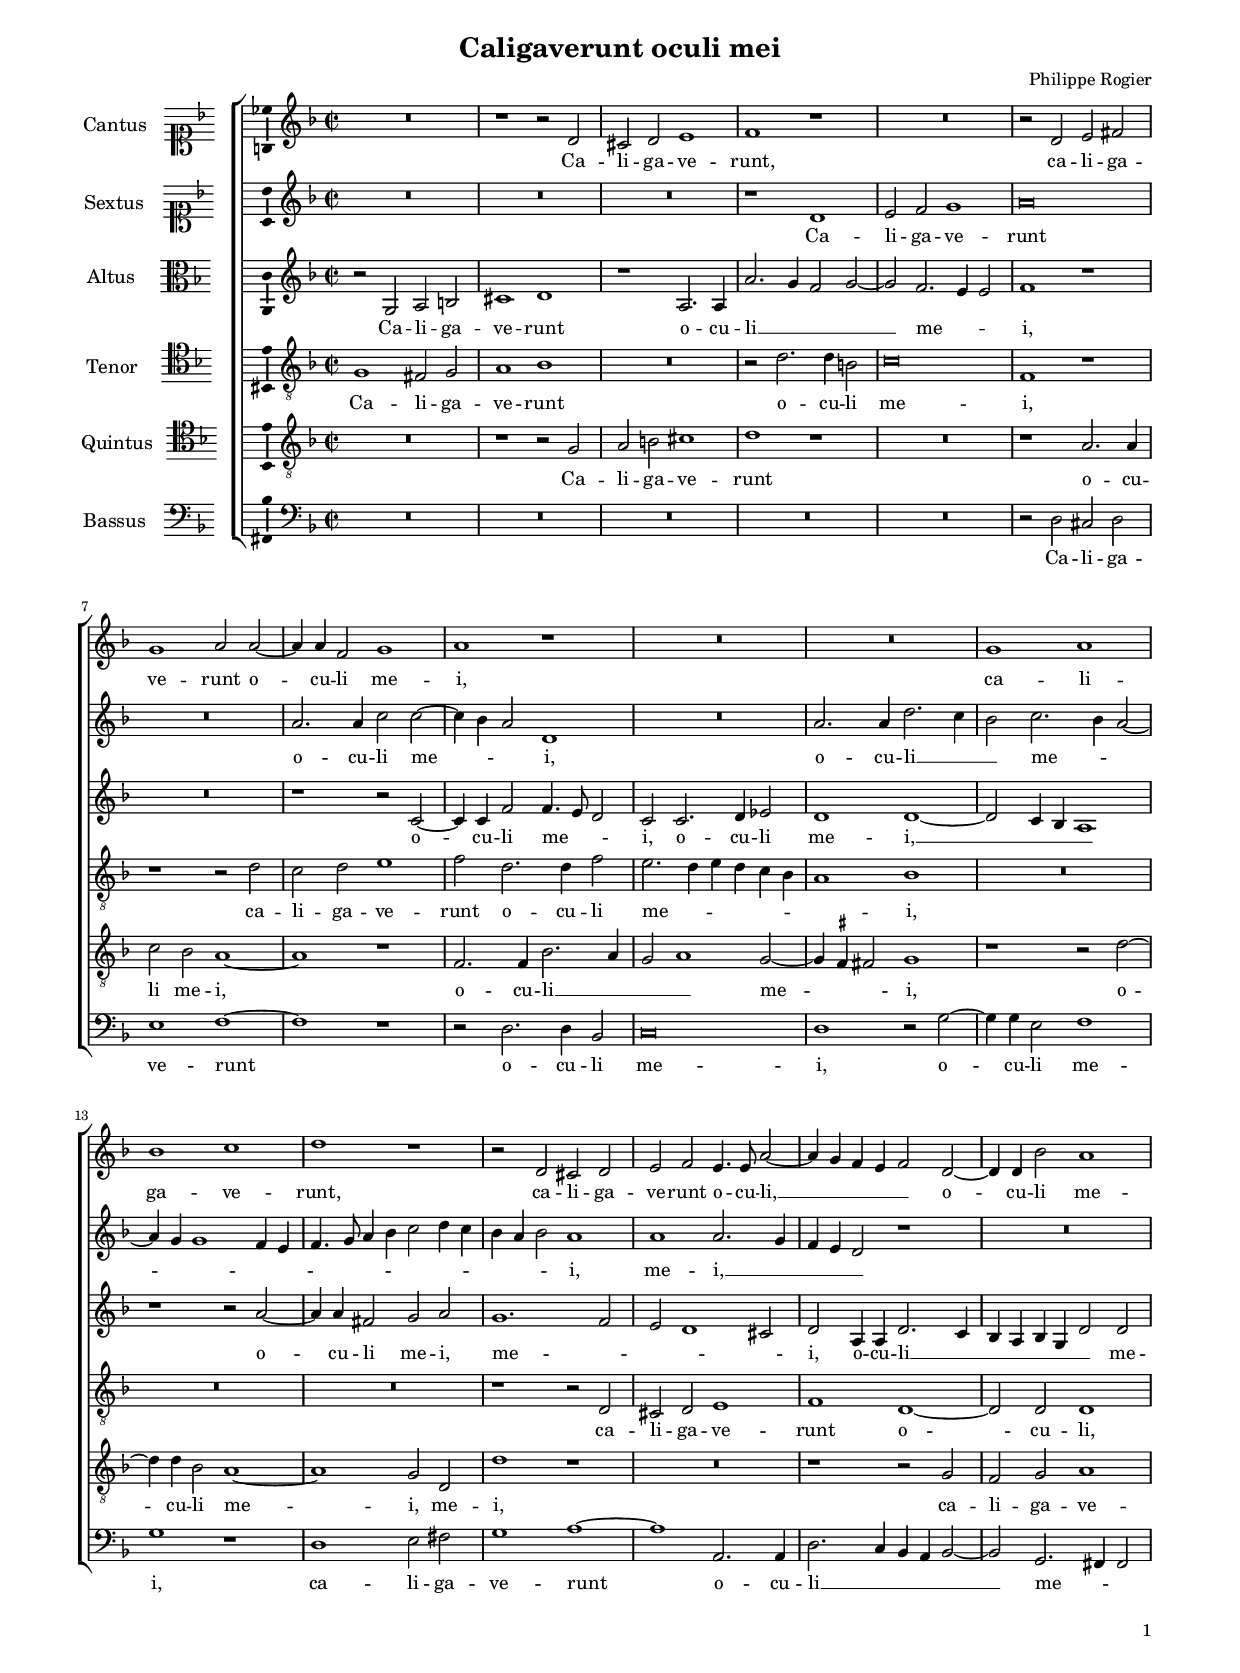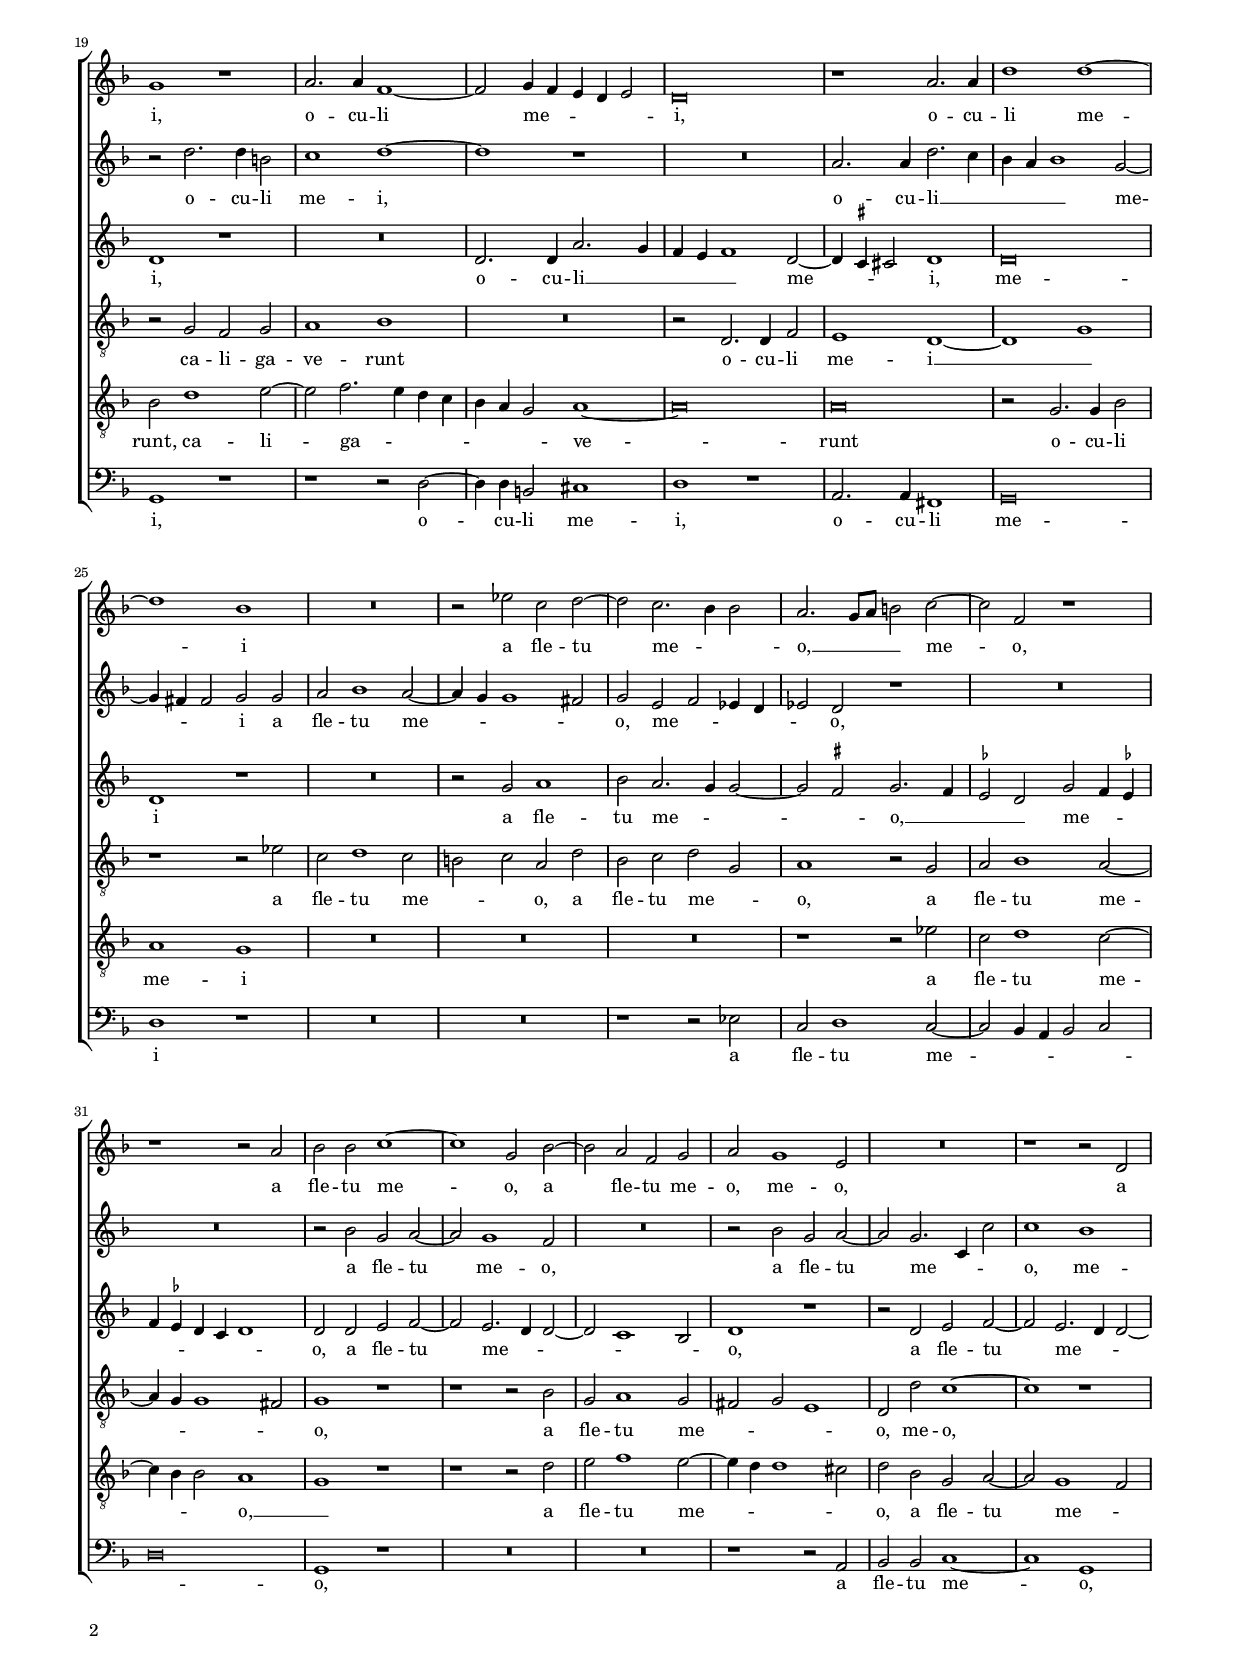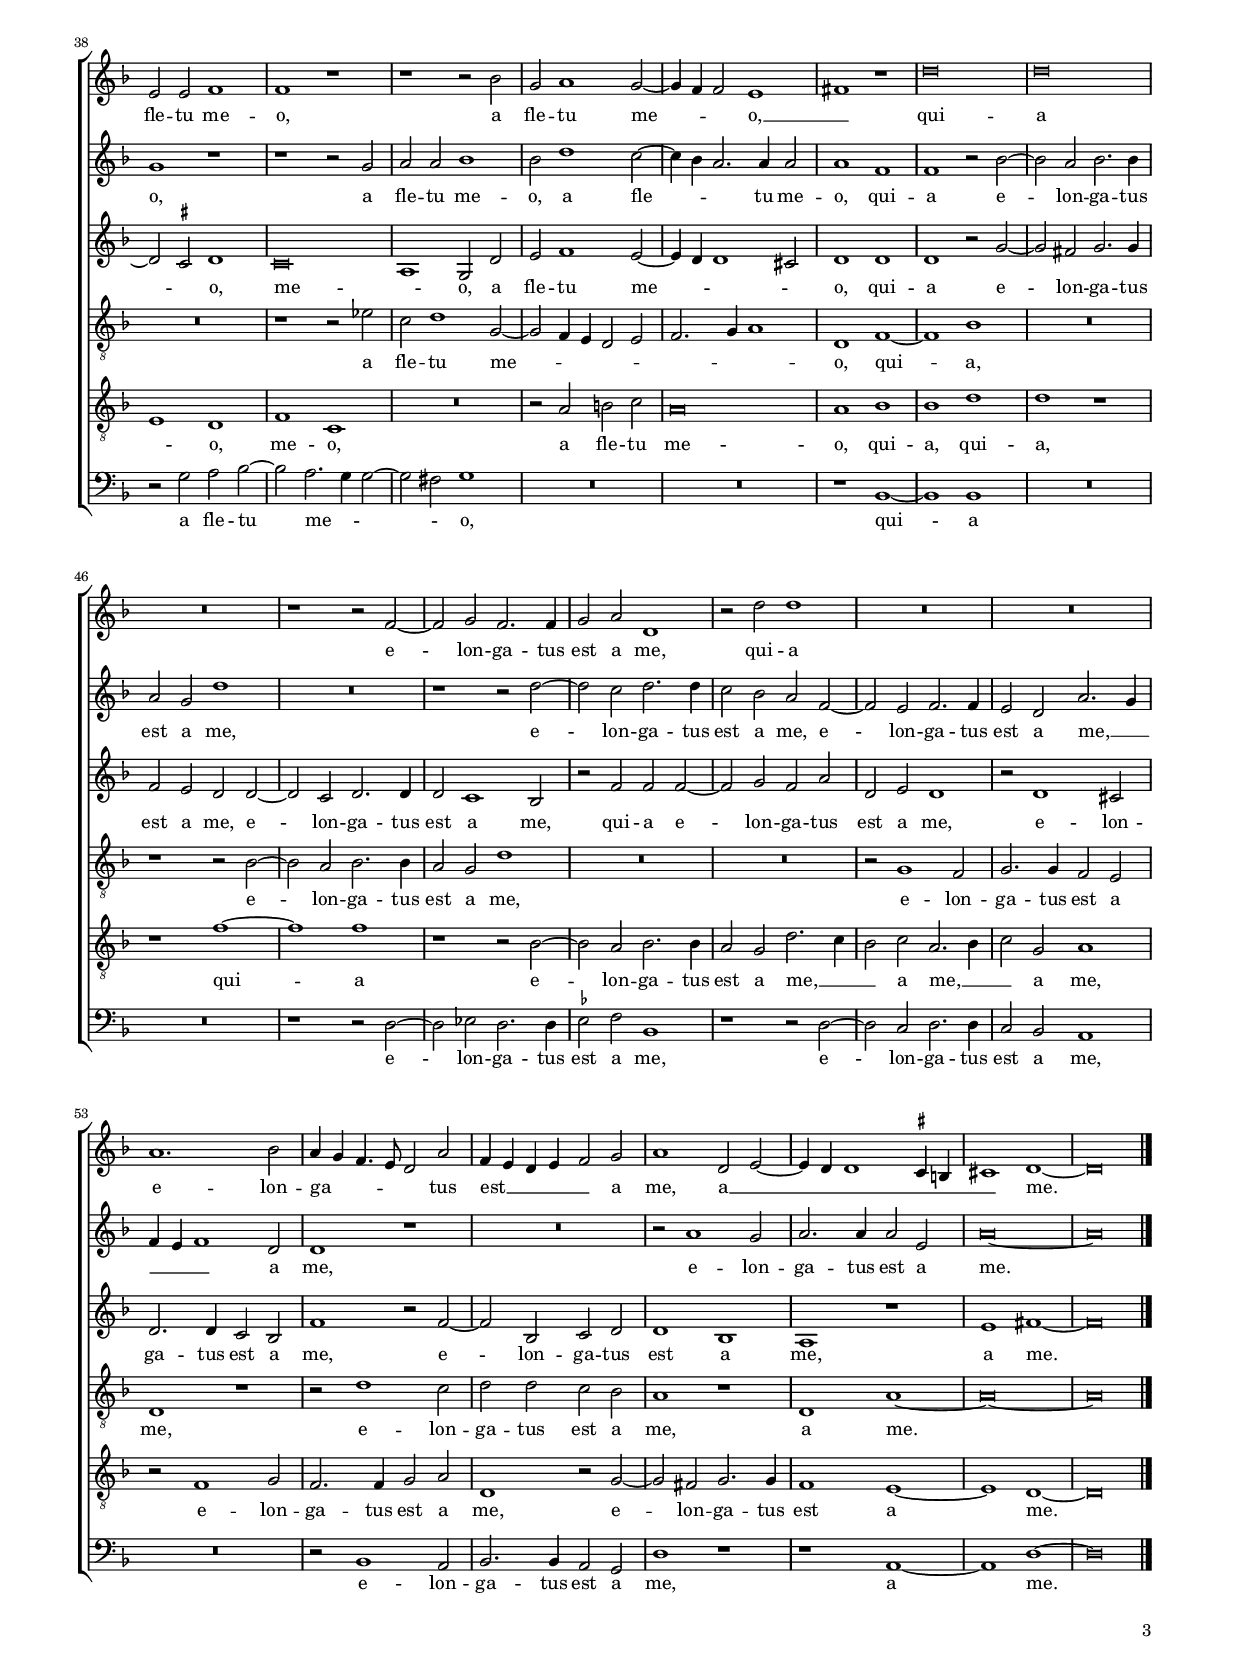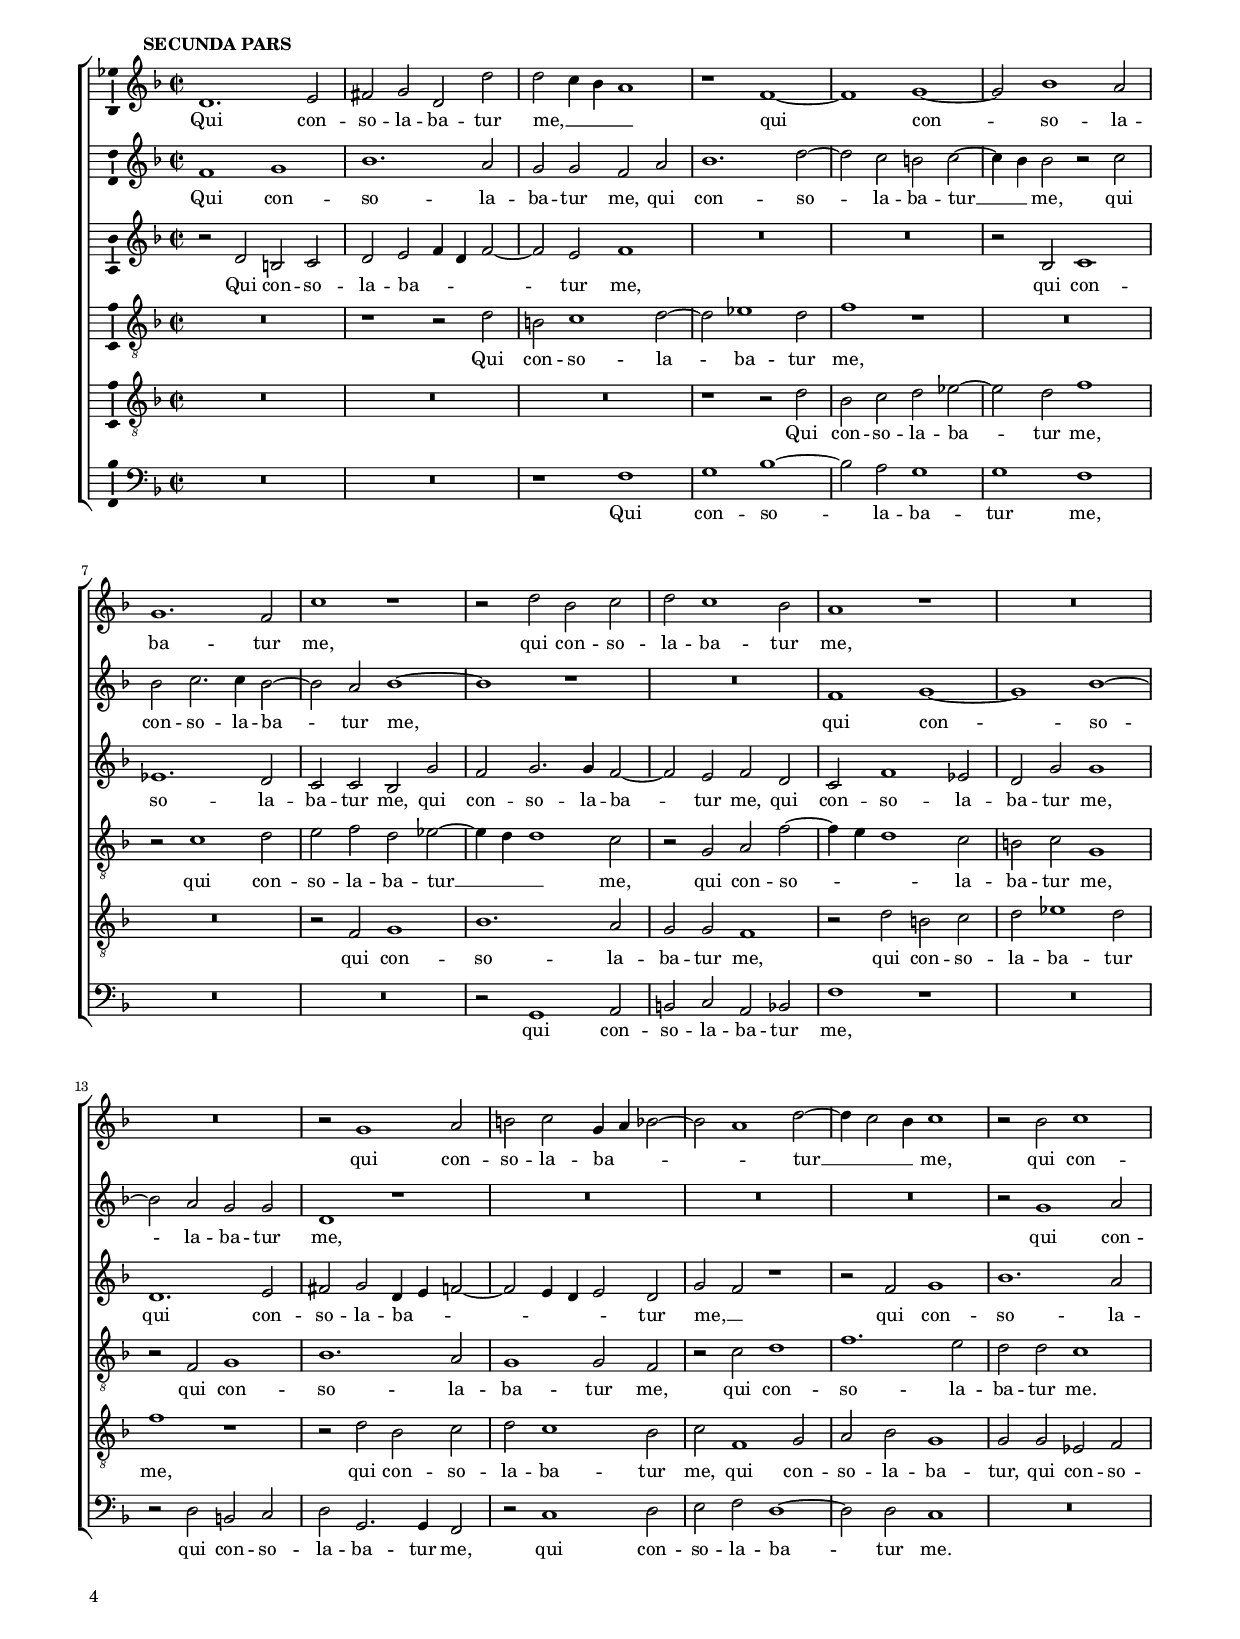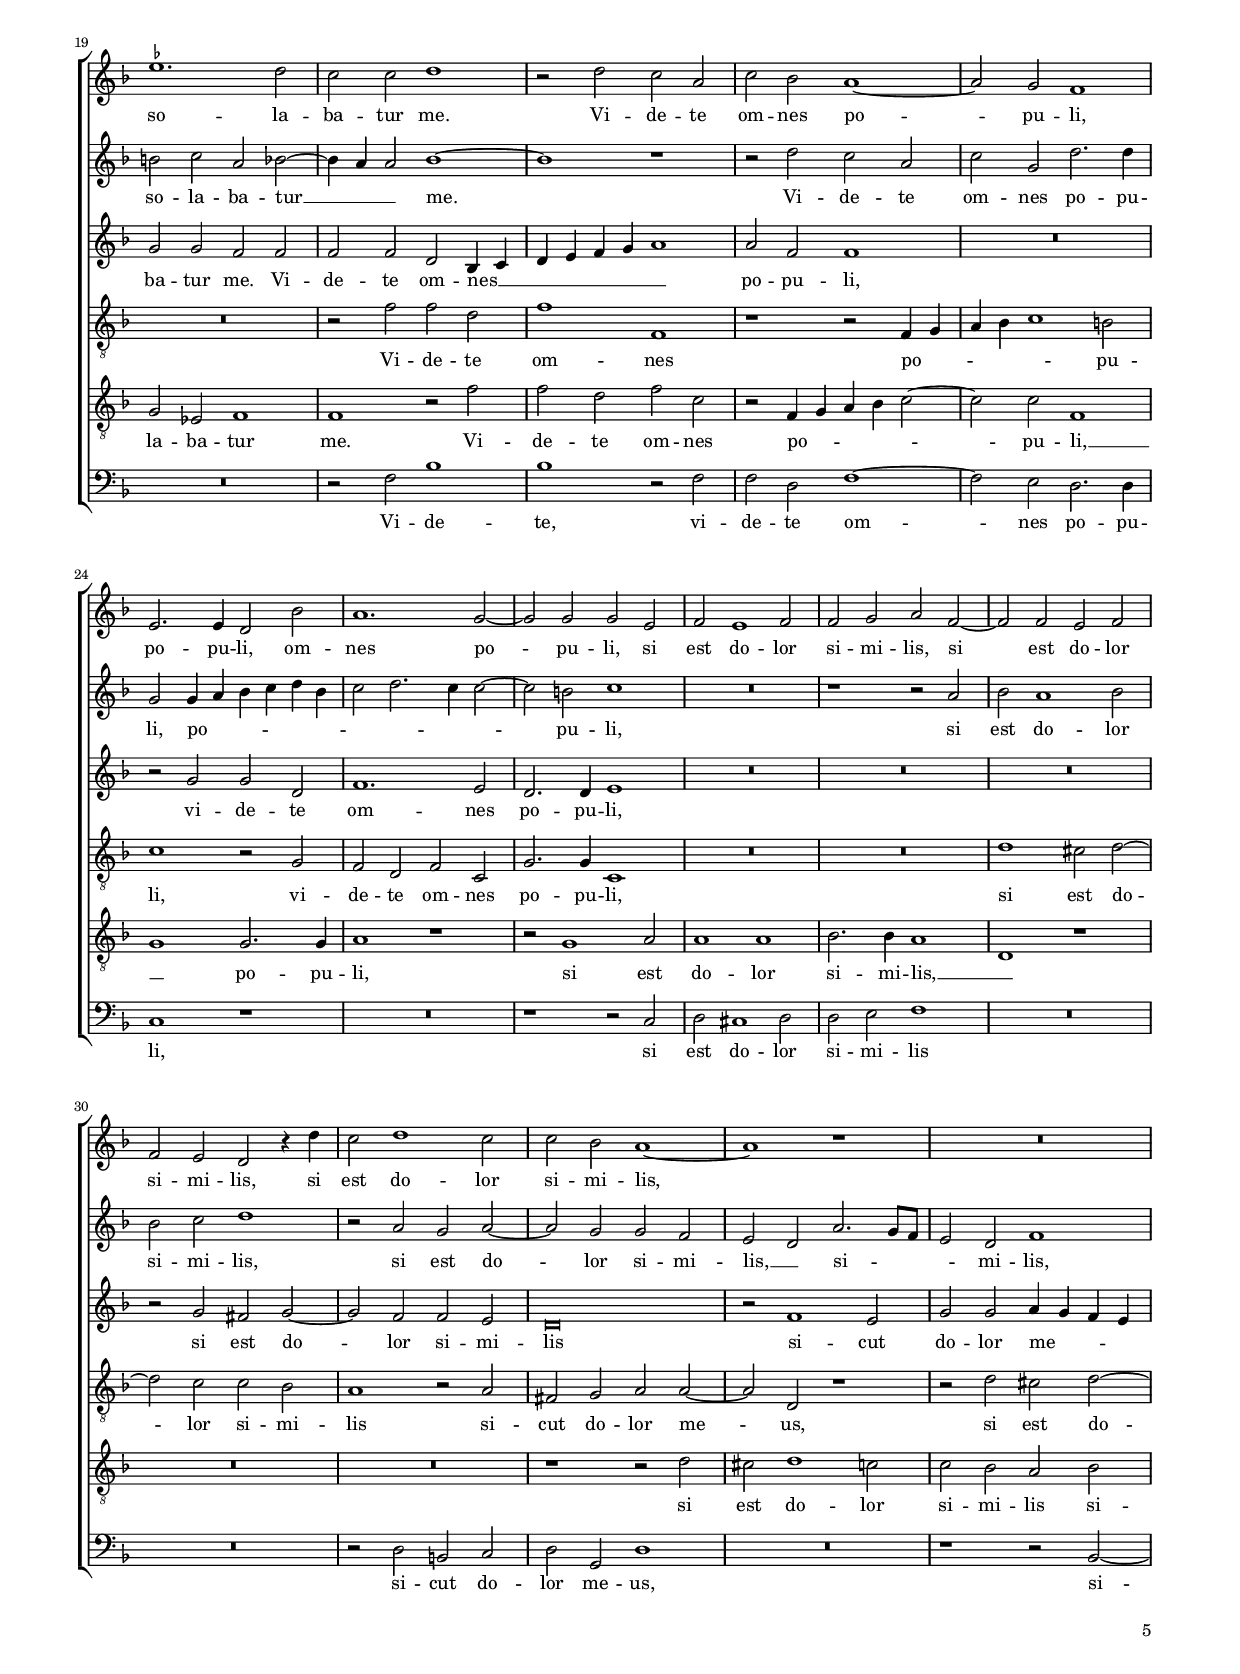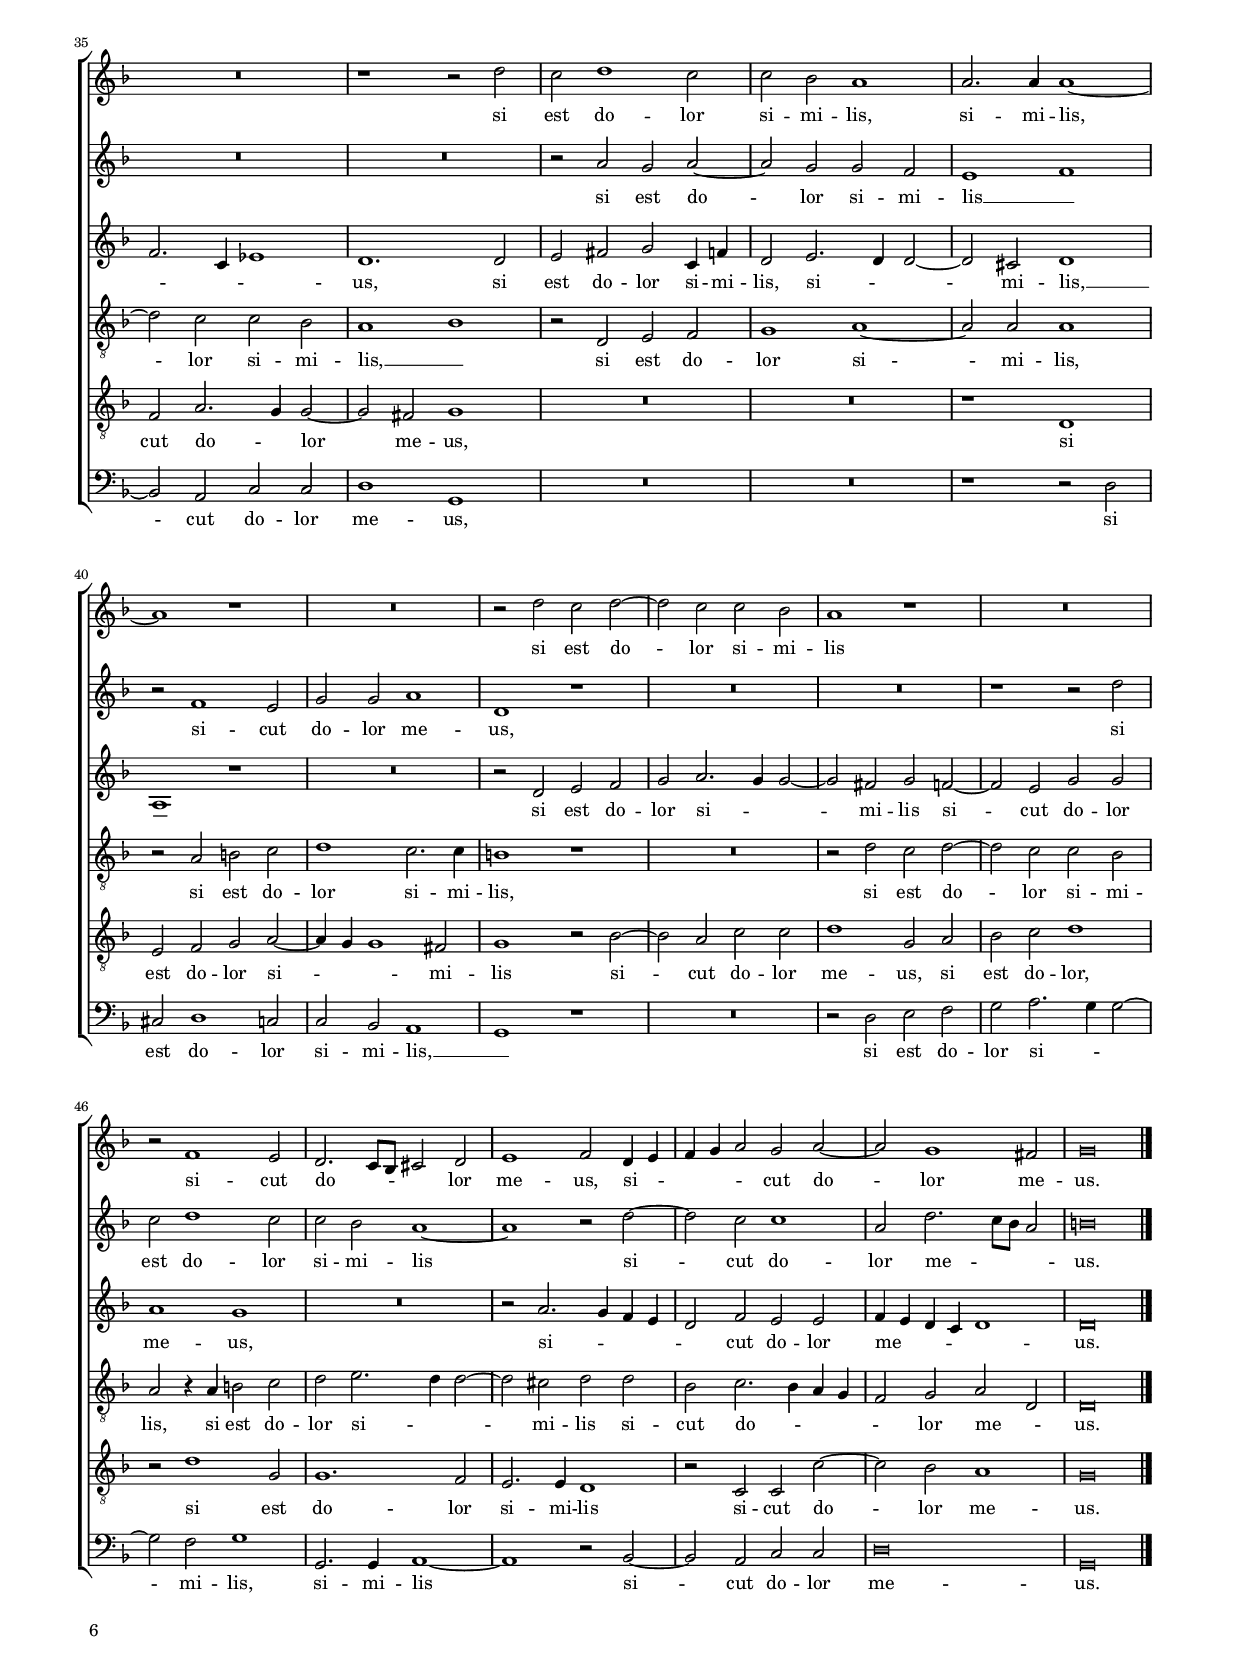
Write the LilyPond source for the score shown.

\header
{
  title="Caligaverunt oculi mei"
  composer="Philippe Rogier"
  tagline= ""
}

\version "2.24.2"
\language deutsch
#(set-global-staff-size 15)
% #(set-default-paper-size "letter")
#(ly:set-option 'point-and-click #f)


	ficta = { \once \set suggestAccidentals = ##t }
	
	forget = #(define-music-function (music) (ly:music?) #{
		\accidentalStyle forget
		$music
		\accidentalStyle default
		#})



\paper
	{
	top-margin = 1.5 \cm
	bottom-margin = 1 \cm
	left-margin = 1.5 \cm
	right-margin = 1.5 \cm
	ragged-bottom = ##f
	ragged-last-bottom = ##t
	print-page-number = ##f
	score-system-spacing = #'((basic-distance . 17) (minimum-distance . 14) (padding . 5) (strechability . 250))
	system-system-spacing = #'((basic-distance . 17) (minimum-distance . 14) (padding . 5) (strechability . 250))
	oddFooterMarkup=\markup   \fill-line { "" \fromproperty #'page:page-number-string }
	evenFooterMarkup=\markup  \fill-line { \fromproperty #'page:page-number-string "" }
	last-bottom-spacing = #'((basic-distance . 12) (minimum-distance . 7) (padding . 4))
	systems-per-page = 3
%   page-count = 6
%	min-systems-per-page = 3
	}

global = {
	% \set Staff.autoBeaming = ##f
	\key f \major
	\time 2/2 \set Score.measureLength = #(ly:make-moment 2/1)
	\set Score.tempoHideNote = ##t
	\tempo 2 = 90
	\skip 1*2*59 \bar "|."
	}


incipitcantus = \markup { \score {
	{
	\set Staff.instrumentName = \markup { \fontsize #1 "Cantus" }
	\key f \major
	\clef soprano
	s4 \bar ""
	}
	\layout  {
	raggedright = ##t
	indent = 1.6 \cm
	line-width = 2.4 \cm
	\context { \Staff \remove Time_signature_engraver }
	\override Staff.Clef.Y-extent = #'(0 . 0)
	}} \hspace #1 }


incipitsextus = \markup { \score {
	{
	\set Staff.instrumentName = \markup { \fontsize #1 "Sextus" }
	\key f \major
	\clef soprano
	s4 \bar ""
	}
	\layout  {
	raggedright = ##t
	indent = 1.6 \cm
	line-width = 2.4 \cm
	\context { \Staff \remove Time_signature_engraver }
	\override Staff.Clef.Y-extent = #'(0 . 0)
	}} \hspace #1 }
	  
	  
incipitaltus = \markup { \score {
	{
	\set Staff.instrumentName = \markup { \fontsize #1 "Altus" }
	\key f \major
	\clef alto
	s4 \bar ""
	}
	\layout  {
	raggedright = ##t
	indent = 1.6 \cm
	line-width = 2.4 \cm
	\context { \Staff \remove Time_signature_engraver }
	\override Staff.Clef.Y-extent = #'(0 . 0)
	}} \hspace #1 }


incipittenor = \markup { \score {
	{
	\set Staff.instrumentName = \markup { \fontsize #1 "Tenor" }
	\key f \major
	\clef tenor
	s4 \bar ""
	}
	\layout  {
	raggedright = ##t
	indent = 1.6 \cm
	line-width = 2.4 \cm
	\context { \Staff \remove Time_signature_engraver }
	\override Staff.Clef.Y-extent = #'(0 . 0)
	}} \hspace #1 }
	  
	  
incipitquintus = \markup { \score {
	{
	\set Staff.instrumentName = \markup { \fontsize #1 "Quintus" }
	\key f \major
	\clef tenor
	s4 \bar ""
	}
	\layout  {
	raggedright = ##t
	indent = 1.6 \cm
	line-width = 2.4 \cm
	\context { \Staff \remove Time_signature_engraver }
	\override Staff.Clef.Y-extent = #'(0 . 0)
	}} \hspace #1 }
	  
	  
incipitbassus = \markup { \score {
	{
	\set Staff.instrumentName = \markup { \fontsize #1 "Bassus" }
	\key f \major
	\clef bass
	s4 \bar ""
	}
	\layout  {
	raggedright = ##t
	indent = 1.6 \cm
	line-width = 2.4 \cm
	\context { \Staff \remove Time_signature_engraver }
	\override Staff.Clef.Y-extent = #'(0 . 0)
	}} \hspace #1 }


cantus =  \relative c''
	{
	R\breve
	r1 r2 d,
	cis2 d e1
	f1 r
%5
	R\breve |
	r2 d e fis
	g1 a2 a~
	a4 a f2 g1
	a1 r
%10
	R\breve |
	R\breve
	g1 a
	b1 c
	d1 r
%15
	r2 d, cis d |
	e2 f e4. e8 a2~
	a4 g f e f2 d~
	d4 d b'2 a1
	g1 r
%20
	a2. a4 f1~ |
	f2 g4 f e d e2
	d\breve
	r1 a'2. a4
	d1 d~
%25
	d1 b |
	R\breve
	r2 es c d~
	d2 c2. b4 b2
	a2. g8 a h2 c~
%30
	c2 f, r1 |
	r1 r2 a
	b2 b c1~
	c1 g2 b~
	b2 a f g
%35
	a2 g1 e2 |
	R\breve
	r1 r2 d
	e2 e f1
	f1 r
%40
	r1 r2 b |
	g2 a1 g2~
	g4 f f2 e1
	fis1 r
	d'\breve
%45
	d\breve |
	R\breve
	r1 r2 f,~
	f2 g f2. f4
	g2 a d,1
%50
	r2 d' d1
	R\breve |
	R\breve
	a1. b2
	a4 g f4. e8 d2 a'
%55
	f4 e d e f2 g
	a1 d,2 e~ |
	e4 d4 d1 \ficta cis4 h
	cis1 d~
	d\breve |
	}


sextus = \relative c''
	{
	R\breve
	R\breve
	R\breve
	r1 d,
%5
	e2 f g1 |
	a\breve
	R\breve
	a2. a4 c2 c~
	c4 b a2 d,1
%10
	R\breve |
	a'2. a4 d2. c4
	b2 c2. b4 a2~
	a4 g g1 f4 e
	f4. g8 a4 b c2 d4 c
%15
	b4 a b2 a1 |
	a1 a2. g4
	f4 e d2 r1
	R\breve
	r2 d'2. d4 h2
%20
	c1 d~ |
	d1 r
	R\breve
	a2. a4 d2. c4
	b4 a b1 g2~
%25
	g4 fis fis2 g g |
	a2 b1 a2~
	a4 g g1 fis2
	g2 e f es4 d
	es2 d r1
%30
	R\breve |
	R\breve
	r2 b' g a~
	a2 g1 f2
	R\breve
%35
	r2 b g a~ |
	a2 g2. c,4 c'2
	c1 b
	g1 r
	r1 r2 g
%40
	a2 a b1 |
	b2 d1 c2~
	c4 b a2. a4 a2
	a1 f
	f1 r2 b~
%45
	b2 a b2. b4 |
	a2 g d'1
	R\breve
	r1 r2 d~
	d2 c d2. d4
%50
	c2 b a f~ |
	f2 e f2. f4
	e2 d a'2. g4
	f4 e f1 d2
	d1 r
%55
	R\breve |
	r2 a'1 g2
	a2. a4 a2 e
	a\breve~
	a\breve |
	}


altus =  \relative c'
	{
	r2 g a h
	cis1 d
	r1 a2. a4
	a'2. g4 f2 g~
%5
	g2 f2. e4 e2 |
	f1 r
	R\breve
	r1 r2 c~
	c4 c f2 f4. e8 d2
%10
	c2 c2. d4 es2 |
	d1 d~
	d2 c4 b a1
	r1 r2 a'~
	a4 a fis2 g2 a
%15
	g1. f2 |
	e2 d1 cis2
	d2 a4 a d2. c4
	b4 a b g d'2 d
	d1 r
%20
	R\breve |
	d2. d4 a'2. g4
	f4 e f1 d2~
	d4 \ficta cis cis!2 d1
	d\breve
%25
	d1 r |
	R\breve
	r2 g a1
	b2 a2. g4 g2~
	g2 \ficta fis g2. \forget f4
%30
	\ficta es2 d g f4 \ficta es! |
	f4 \ficta es d c d1
	d2 d e f~
	f2 e2. d4 d2~
	d2 c1 b2
%35
	d1 r |
	r2 d2 e f~
	f2 e2. d4 d2~
	d2 \ficta cis d1
	c\breve
%40
	a1 g2 d' |
	e2 f1 e2~
	e4 d d1 cis2
	d1 d
	d1 r2 g~
%45
	g2 fis g2. g4 |
	f2 e d d~
	d2 c d2. d4
	d2 c1 b2
	r2 f' f f~
%50
	f2 g f a |
	d,2 e d1
	r2 d1 cis2
	d2. d4 c2 b
	f'1 r2 f~
%55
	f2 b, c d |
	d1 b
	a1 r
	e'1 fis~
	fis\breve |
	}


tenor =  \relative c'
	{
	g1 fis2 g
	a1 b
	R\breve
	r2 d2. d4 h2
%5
	c\breve |
	f,1 r
	r1 r2 d'
	c2 d e1
	f2 d2. d4 f2
%10
	e2. d4 e d c b |
	a1 b
	R\breve
	R\breve
	R\breve
%15
	r1 r2 d, |
	cis2 d e1
	f1 d~
	d2 d d1
	r2 g f g
%20
	a1 b |
	R\breve
	r2 d,2. d4 f2
	e1 d~
	d1 g
%25
	r1 r2 es' |
	c2 d1 c2
	h2 c a d
	b2 c d g,
	a1 r2 g
%30
	a2 b1 a2~ |
	a4 g g1 fis2
	g1 r
	r1 r2 b
	g2 a1 g2
%35
	fis2 g e1 |
	d2 d' c1~
	c1 r
	R\breve
	r1 r2 es
%40
	c2 d1 g,2~ |
	g2 f4 e d2 e
	f2. g4 a1
	d,1 f~
	f1 b
%45
	R\breve |
	r1 r2 b~
	b2 a b2. b4
	a2 g d'1
	R\breve
%50
	R\breve |
	r2 g,1 f2
	g2. g4 f2 e
	d1 r
	r2 d'1 c2
%55
	d2 d c b |
	a1 r
	d,1 a'~
	a\breve~
	a\breve |
	}


quintus  =  \relative c'
	{
	R\breve
	r1 r2 g
	a2 h cis1
	d1 r
%5
	R\breve |
	r1 a2. a4
	c2 b a1~
	a1 r
	f2. f4 b2. a4
%10
	g2 a1 g2~ |
	g4 \ficta fis fis!2 g1
	r1 r2 d'~
	d4 d b2 a1~
	a1 g2 d
%15
	d'1 r |
	R\breve
	r1 r2 g,
	f2 g a1
	b2 d1 e2~
%20
	e2 f2. e4 d c |
	b4 a g2 a1~
	a\breve
	a\breve
	r2 g2. g4 b2
%25
	a1 g |
	R\breve
	R\breve
	R\breve
	r1 r2 es'
%30
	c2 d1 c2~ |
	c4 b b2 a1
	g1 r
	r1 r2 d'
	e2 f1 e2~
%35
	e4 d d1 cis2 |
	d2 b g a~
	a2 g1 f2
	e1 d
	f1 c
%40
	R\breve |
	r2 a' h c
	a\breve
	a1 b
	b1 d
%45
	d1 r |
	r1 f~
	f1 f
	r1 r2 b,~
	b2 a b2. b4
%50
	a2 g d'2. c4 |
	b2 c a2. b4
	c2 g a1
	r2 f1 g2
	f2. f4 g2 a
%55
	d,1 r2 g~ |
	g2 fis g2. g4
	f1 e~
	e1 d~
	d\breve |
	}


bassus  =  \relative c
	{
	R\breve
	R\breve
	R\breve
	R\breve
%5
	R\breve|
	r2 d cis d
	e1 f~
	f1 r
	r2 d2. d4 b2
%10
	c\breve |
	d1 r2 g~
	g4 g e2 f1
	g1 r
	d1 e2 fis
%15
	g1 a~ |
	a1 a,2. a4
	d2. c4 b4 a b2~
	b2 g2. fis4 fis2
	g1 r
%20
	r1 r2 d'~ |
	d4 d h2 cis1
	d1 r
	a2. a4 fis1
	g\breve
%25
	d'1 r |
	R\breve
	R\breve
	r1 r2 es
	c2 d1 c2~
%30
	c2 b4 a b2 c |
	d\breve
	g,1 r
	R\breve
	R\breve
%35
	r1 r2 a |
	b2 b c1~
	c1 g
	r2 g' a b~
	b2 a2. g4 g2~
%40
	g2 fis g1 |
	R\breve
	R\breve
	r1 b,~
	b1 b
%45
	R\breve |
	R\breve
	r1 r2 d~
	d2 es d2. d4
	\ficta es2 f b,1
%50
	r1 r2 d~ |
	d2 c d2. d4
	c2 b a1
	R\breve
	r2 b1 a2
%55
	b2. b4 a2 g |
	d'1 r
	r1 a~
	a1 d~
	d\breve |
	}


lyricscantus = \lyricmode {
	Ca -- li -- ga -- ve -- runt,
	ca -- li -- ga -- ve -- runt o -- cu -- li me -- i,
	ca -- li -- ga -- ve -- runt,
	ca -- li -- ga -- ve -- runt o -- cu -- li, __ _ _ _ _
	o -- cu -- li me -- i,
	o -- cu -- li me -- _ _ _ _ i,
	o -- cu -- li me -- i
	a fle -- tu me -- _ _ o, __ _ _ _
	me -- o,
	a fle -- tu me -- o,
	a fle -- tu me -- o,
	me -- o,
	a fle -- tu me -- o,
	a fle -- tu me -- _ _ o, __ _
	qui -- a e -- lon -- ga -- tus est a me,
	qui -- a e -- lon -- ga -- _ _ _ _ tus est __ _ _ _ _ a me,
	a __ _ _ _ _ _ _ me.
	}


lyricssextus = \lyricmode {
	Ca -- li -- ga -- ve -- runt o -- cu -- li me -- _ _ i,
	o -- cu -- li __ _ _ me -- _ _ _ _ _ _ _ _ _ _ _ _ _ _ _ _ i,
	me -- i, __ _ _ _ _
	o -- cu -- li me -- i,
	o -- cu -- li __ _ _ _ _ me -- _ _ i
	a fle -- tu me -- _ _ _ o,
	me -- _ _ _ _ o,
	a fle -- tu me -- o,
	a fle -- tu me -- _ _ o,
	me -- o,
	a fle -- tu me -- o,
	a fle -- _ _ tu me -- o,
	qui -- a e -- lon -- ga -- tus est a me,
	e -- lon -- ga -- tus est a me,
	e -- lon -- ga -- tus est a me, __ _ _ _ _ 
	a me,
	e -- lon -- ga -- tus est a me.
	}
	
	
lyricsaltus = \lyricmode {
	Ca -- li -- ga -- ve -- runt o -- cu -- li __ _ _ _ me -- _ _ i,
	o -- cu -- li me -- _ _ i,
	o -- cu -- li me -- i, __ _ _ _
	o -- cu -- li me -- i,
	me -- _ _ _ _ i,
	o -- cu -- li __ _ _ _ _ _ _ me -- i,
	o -- cu -- li __ _ _ _ _ me -- _ _ i,
	me -- i
	a fle -- tu me -- _ _ _ o, __ _ _ _
	me -- _ _ _ _ _ _ _ o,
	a fle -- tu me -- _ _ _ _ o,
	a fle -- tu me -- _ _ _ o,
	me -- _ o,
	a fle -- tu me -- _ _ _ o,
	qui -- a e -- lon -- ga -- tus est a me,
	e -- lon -- ga -- tus est a me,
	qui -- a e -- lon -- ga -- tus est a me,
	e -- lon -- ga -- tus est a me,
	e -- lon -- ga -- tus est a me,
	a me.
	}


lyricstenor = \lyricmode {
	Ca -- li -- ga -- ve -- runt o -- cu -- li me -- i,
	ca -- li -- ga -- ve -- runt o -- cu -- li me -- _ _ _ _ _ _ i,
	ca -- li -- ga -- ve -- runt o -- cu -- li,
	ca -- li -- ga -- ve -- runt o -- cu -- li me -- i __ _
	a fle -- tu me -- _ _ o,
	a fle -- tu me -- _ o,
	a fle -- tu me -- _ _ _ o,
	a fle -- tu me -- _ _ _ o,
	me -- o,
	a fle -- tu me -- _ _ _ _ _ _ _ o,
	qui -- a,
	e -- lon -- ga -- tus est a me,
	e -- lon -- ga -- tus est a me,
	e -- lon -- ga -- tus est a me,
	a me.
	}


lyricsquintus = \lyricmode {
	Ca -- li -- ga -- ve -- runt o -- cu -- li me -- i,
	o -- cu -- li __ _ _ _ me -- _ _ i,
	o -- cu -- li me -- i,
	me -- i,
	ca -- li -- ga -- ve -- runt,
	ca -- li -- ga -- _ _ _ _ _ _ ve -- runt o -- cu -- li me -- i
	a fle -- tu me -- _ _ o, __ _
	a fle -- tu me -- _ _ _ o,
	a fle -- tu me -- _ _ o,
	me -- o,
	a fle -- tu me -- o,
	qui -- a,
	qui -- a,
	qui -- a e -- lon -- ga -- tus est a me, __ _ _
	a me, __ _ _ 
	a me,
	e -- lon -- ga -- tus est a me,
	e -- lon -- ga -- tus est a me.
	}


lyricsbassus = \lyricmode {
	Ca -- li -- ga -- ve -- runt o -- cu -- li me -- i,
	o -- cu -- li me -- i,
	ca -- li -- ga -- ve -- runt o -- cu -- li __ _ _ _ _ me -- _ _ i,
	o -- cu -- li me -- i,
	o -- cu -- li me -- i
	a fle -- tu me -- _ _ _ _ _ o,
	a fle -- tu me -- o,
	a fle -- tu me -- _ _ _ o,
	qui -- a e -- lon -- ga -- tus est a me,
	e -- lon -- ga -- tus est a me,
	e -- lon -- ga -- tus est a me,
	a me.
	}


\score
{  
	\transpose c c {
	\new ChoirStaff \with { \override StaffGrouper.staff-staff-spacing.basic-distance = #12 }
	<<

	\new Staff << \global
	\new Voice="v1" {
		\set Staff.instrumentName=\incipitcantus
		\set Staff.midiInstrument = "reed organ"
		\clef violin
		\cantus }
	\new Lyrics \lyricsto "v1" {\lyricscantus }
	>>


	\new Staff << \global
	\new Voice="v6" {
		\set Staff.instrumentName=\incipitsextus
		\set Staff.midiInstrument = "reed organ"
		\clef violin 
		\sextus}
	\new Lyrics \lyricsto "v6" {\lyricssextus }
	>>


	\new Staff << \global
	\new Voice="v2" {
		\set Staff.instrumentName=\incipitaltus
		\set Staff.midiInstrument = "reed organ"
		\clef violin % "G_8"
		\altus}
	\new Lyrics \lyricsto "v2" {\lyricsaltus }
	>>


	\new Staff << \global
	\new Voice="v3" {
		\set Staff.instrumentName=\incipittenor
		\set Staff.midiInstrument = "reed organ"
		\clef "G_8"
		\tenor }
	\new Lyrics \lyricsto "v3" {\lyricstenor }
	>>


	\new Staff << \global
	\new Voice="v5" {
		\set Staff.instrumentName=\incipitquintus
		\set Staff.midiInstrument = "reed organ"
		\clef "G_8"
		\quintus}
	\new Lyrics \lyricsto "v5" {\lyricsquintus }
	>>


	\new Staff << \global
	\new Voice="v4" {
		\set Staff.instrumentName=\incipitbassus
		\set Staff.midiInstrument = "reed organ"
		\clef bass
		\bassus }
	\new Lyrics \lyricsto "v4" {\lyricsbassus}
	>>

	>>
	} % transpose

	\layout
	{
	indent = 2.6 \cm
%	\context { \Lyrics \override VerticalAxisGroup.nonstaff-relatedstaff-spacing.padding = #2 }
%	\context { \Lyrics \override LyricText.font-size = #1 }
  	\context { \Staff \consists Ambitus_engraver }
	\context { \Staff \override TimeSignature.break-visibility = #end-of-line-invisible }
	\context { \Score \override BarNumber.padding = #2 }
	\context { \Voice \override NoteHead.style = #'baroque }
	}

\midi
	{
	}

}

%%%%%%%%%%%%%%%%%%%%  SECUNDA PARS   %%%%%%%%%%%%%%%%%%%%


global = {
	\key f \major
	\time 2/2 \set Score.measureLength = #(ly:make-moment 2/1)
	\set Score.tempoHideNote = ##t
	\tempo 2 = 90
	\skip 1*2*51 \bar "|."
	}


cantus =  \relative c''
	{
	d,1. e2
	fis2 g d d'
	d2 c4 b a1
	r1 f~
%5
	f1 g~ |
	g2 b1 a2
	g1. f2
	c'1 r
	r2 d b c
%10
	d2 c1 b2 |
	a1 r
	R\breve
	R\breve
	r2 g1 a2
%15
	h2 c g4 a b2~ |
	b2 a1 d2~
	d4 c2 b4 c1
	r2 b c1
	\ficta es1. d2
%20
	c2 c d1 |
	r2 d c a
	c2 b a1~
	a2 g f1
	e2. e4 d2 b'
%25
	a1. g2~ |
	g2 g g e
	f2 e1 f2
	f2 g a f~ |
	f2 f e f
%30
	f2 e d r4 d' |
	c2 d1 c2
	c2 b a1~
	a1 r
	R\breve
%35
	R\breve |
	r1 r2 d
	c2 d1 c2
	c2 b a1
	a2. a4 a1~
%40
	a1 r |
	R\breve
	r2 d c d~
	d2 c c b
	a1 r
%45
	R\breve |
	r2 f1 e2
	d2. c8 b cis!2 d
	e1 f2 d4 e
	f4 g a2 g a~
%50
	a2 g1 fis2 |
	g\breve |
	}


sextus = \relative c''
	{
	f,1 g
	b1. a2
	g2 g f a
	b1. d2~
%5
	d2 c h c~ |
	c4 b b2 r c
	b2 c2. c4 b2~
	b2 a b1~
	b1 r
%10
	R\breve |
	f1 g~
	g1 b~
	b2 a g g
	d1 r
%15
	R\breve |
	R\breve
	R\breve
	r2 g1 a2
	h2 c a b~
%20
	b4 a a2 b1~ |
	b1 r
	r2 d c a
	c2 g d'2. d4
	g,2 g4 a b c d b
%25
	c2 d2. c4 c2~ |
	c2 h c1
	R\breve
	r1 r2 a
	b2 a1 b2
%30
	b2 c d1 |
	r2 a g a~
	a2 g g f
	e2 d a'2. g8 f
	e2 d f1
%35
	R\breve |
	R\breve
	r2 a g a~
	a2 g g f
	e1 f
%40
	r2 f1 e2 |
	g2 g a1
	d,1 r
	R\breve
	R\breve
%45
	r1 r2 d' |
	c2 d1 c2
	c2 b a1~
	a1 r2 d~
	d2 c c1
%50
	a2 d2. c8 b a2 |
	h\breve |
	}


altus =  \relative c'
	{
	r2 d h c
	d2 e f4 d f2~
	f2 e f1
	R\breve
%5
	R\breve |
	r2 b, c1
	es1. d2
	c2 c b g'
	f2 g2. g4 f2~
%10
	f2 e f d |
	c2 f1 es2
	d2 g g1
	d1. e2
	fis2 g d4 e f2~
%15
	f2 e4 d e2 d |
	g2 f r1
	r2 f g1
	b1. a2
	g2 g f f
%20
	f2 f d b4 c |
	d4 e f g a1
	a2 f f1
	R\breve
	r2 g g d
%25
	f1. e2 |
	d2. d4 e1
	R\breve
	R\breve
	R\breve
%30
	r2 g fis g~ |
	g2 f f e
	d\breve
	r2 f1 e2
	g2 g a4 g f e
%35
	f2. c4 es1 |
	d1. d2
	e2 fis g c,4 f
	d2 e2. d4 d2~
	d2 cis d1
%40
	a1 r |
	R\breve
	r2 d e f
	g2 a2. g4 g2~
	g2 fis g f~
%45
	f2 e g g |
	a1 g
	R\breve
	r2 a2. g4 f e
	d2 f e e
%50
	f4 e d c d1 |
	d\breve | 
	}


tenor =  \relative c'
	{
	R\breve
	r1 r2 d
	h2 c1 d2~
	d2 es1 d2
%5
	f1 r |
	R\breve
	r2 c1 d2
	e2 f d es~
	es4 d d1 c2
%10
	r2 g a f'~ |
	f4 e d1 c2
	h2 c g1
	r2 f g1
	b1. a2
%15
	g1 g2 f |
	r2 c' d1
	f1. e2
	d2 d c1
	R\breve
%20
	r2 f f d |
	f1 f,
	r1 r2 f4 g
	a4 b c1 h2
	c1 r2 g
%25
	f2 d f c |
	g'2. g4 c,1
	R\breve
	R\breve
	d'1 cis2 d~
%30
	d2 c c b |
	a1 r2 a
	fis2 g a a~
	a2 d, r1
	r2 d' cis d~
%35
	d2 c c b |
	a1 b
	r2 d, e f
	g1 a~
	a2 a a1
%40
	r2 a h c |
	d1 c2. c4
	h1 r
	R\breve
	r2 d c d~
%45
	d2 c c b |
	a2 r4 a h2 c
	d2 e2. d4 d2~
	d2 cis d d
	b2 c2. b4 a g
%50
	f2 g a d, |
	d\breve |
	}


quintus  =  \relative c'
	{
	R\breve
	R\breve
	R\breve
	r1 r2 d
%5
	b2 c d es~ |
	es2 d f1
	R\breve
	r2 f, g1
	b1. a2
%10
	g2 g f1 |
	r2 d' h c
	d2 es1 d2
	f1 r
	r2 d b c
%15
	d2 c1 b2 |
	c2 f,1 g2
	a2 b g1
	g2 g es f
	g2 es f1
%20
	f1 r2 f' |
	f2 d f c
	r2 f,4 g a b c2~
	c2 c f,1
	g1 g2. g4
%25
	a1 r |
	r2 g1 a2
	a1 a
	b2. b4 a1
	d,1 r
%30
	R\breve |
	R\breve
	r1 r2 d'
	cis2 d1 c2
	c2 b a b
%35
	f2 a2. g4 g2~ |
	g2 fis g1
	R\breve
	R\breve
	r1 d
%40
	e2 f g a~ |
	a4 g g1 fis2
	g1 r2 b~
	b2 a c c
	d1 g,2 a
%45
	b2 c d1 |
	r2 d1 g,2
	g1. f2
	e2. e4 d1
	r2 c c c'~
%50
	c2 b a1 |
	g\breve |
	}


bassus  =  \relative c
	{
	R\breve
	R\breve
	r1 f
	g1 b~
%5
	b2 a g1 |
	g1 f
	R\breve
	R\breve
	r2 g,1 a2
%10
	h2 c a b |
	f'1 r
	R\breve
	r2 d h c
	d2 g,2. g4 f2
%15
	r2 c'1 d2 |
	e2 f d1~
	d2 d c1
	R\breve
	R\breve
%20
	r2 f b1 |
	b1 r2 f
	f2 d f1~
	f2 e d2. d4
	c1 r
%25
	R\breve |
	r1 r2 c
	d2 cis1 d2
	d2 e f1
	R\breve
%30
	R\breve |
	r2 d h c
	d2 g, d'1
	R\breve
	r1 r2 b~
%35
	b2 a c c |
	d1 g,
	R\breve
	R\breve
	r1 r2 d'
%40
	cis2 d1 c2 |
	c2 b a1
	g1 r
	R\breve
	r2 d' e f
%45
	g2 a2. g4 g2~ |
	g2 f g1
	g,2. g4 a1~
	a1 r2 b~
	b2 a c c
%50
	d\breve |
	g,\breve |
	}


lyricscantus = \lyricmode {
	Qui con -- so -- la -- ba -- tur me, __ _ _ _
	qui con -- so -- la -- ba -- tur me,
	qui con -- so -- la -- ba -- tur me,
	qui con -- so -- la -- ba -- _ _ _ tur __ _ _ me,
	qui con -- so -- la -- ba -- tur me.
	Vi -- de -- te om -- nes po -- pu -- li,
	po -- pu -- li,
	om -- nes po -- pu -- li,
	si est do -- lor si -- mi -- lis,
	si est do -- lor si -- mi -- lis,
	si est do -- lor si -- mi -- lis,
	si est do -- lor si -- mi -- lis,
	si -- mi -- lis,
	si est do -- lor si -- mi -- lis
	si -- cut do -- _ _ _ lor me -- us,
	si -- _ _ _ _ cut do -- lor me -- us.
	}


lyricssextus = \lyricmode {
	Qui con -- so -- la -- ba -- tur me,
	qui con -- so -- la -- ba -- tur __ _ me,
	qui con -- so -- la -- ba -- tur me,
	qui con -- so -- la -- ba -- tur me,
	qui con -- so -- la -- ba -- tur __ _ _ me.
	Vi -- de -- te om -- nes po -- pu -- li,
	po -- _ _ _ _ _ _ _ _ _ pu -- li,
	si est do -- lor si -- mi -- lis,
	si est do -- lor si -- mi -- lis, __ _
	si -- _ _ _ mi -- lis,
	si est do -- lor si -- mi -- lis __ _
	si -- cut do -- lor me -- us,
	si est do -- lor si -- mi -- lis
	si -- cut do -- lor me -- _ _ _ us.
	}


lyricsaltus = \lyricmode {
	Qui con -- so -- la -- ba -- _ _ _ tur me,
	qui con -- so -- la -- ba -- tur me,
	qui con -- so -- la -- ba -- tur me,
	qui con -- so -- la -- ba -- tur me,
	qui con -- so -- la -- ba -- _ _ _ _ _ tur me, __ _
	qui con -- so -- la -- ba -- tur me.
	Vi -- de -- te om -- nes __ _ _ _ _ _ _ po -- pu -- li,
	vi -- de -- te om -- nes po -- pu -- li,
	si est do -- lor si -- mi -- lis
	si -- cut do -- lor me -- _ _ _ _ _ _ us,
	si est do -- lor si -- mi -- lis,
	si -- _ _ mi -- lis, __ _
	si est do -- lor si -- _ _ mi -- lis
	si -- cut do -- lor me -- us,
	si -- _ _ _ _ cut do -- lor me -- _ _ _ _ us.
	}


lyricstenor = \lyricmode {
	Qui con -- so -- la -- ba -- tur me,
	qui con -- so -- la -- ba -- tur __ _ _ me,
	qui con -- so -- _ _ la -- ba -- tur me,
	qui con -- so -- la -- ba -- tur me,
	qui con -- so -- la -- ba -- tur me.
	Vi -- de -- te om -- nes po -- _ _ _ _ pu -- li,
	vi -- de -- te om -- nes po -- pu -- li,
	si est do -- lor si -- mi -- lis
	si -- cut do -- lor me -- us,
	si est do -- lor si -- mi -- lis, __ _
	si est do -- lor si -- mi -- lis,
	si est do -- lor si -- mi -- lis,
	si est do -- lor si -- mi -- lis,
	si est do -- lor si -- _ _ mi -- lis
	si -- cut do -- _ _ _ _ lor me -- _ us.
	}


lyricsquintus = \lyricmode {
	Qui con -- so -- la -- ba -- tur me,
	qui con -- so -- la -- ba -- tur me,
	qui con -- so -- la -- ba -- tur me,
	qui con -- so -- la -- ba -- tur me,
	qui con -- so -- la -- ba -- tur,
	qui con -- so -- la -- ba -- tur me.
	Vi -- de -- te om -- nes po -- _ _ _ _ pu -- li, __ _
	po -- pu -- li,
	
	si est do -- lor si -- mi -- lis, __ _
	si est do -- lor si -- mi -- lis
	si -- cut do -- _ lor me -- us,
	si est do -- lor si -- _ _ mi -- lis
	si -- cut do -- lor me -- us,
	si est do -- lor,
	si est do -- lor si -- mi -- lis
	si -- cut do -- lor me -- us.
	}


lyricsbassus = \lyricmode {
	Qui con -- so -- la -- ba -- tur me,
	qui con -- so -- la -- ba -- tur me,
	qui con -- so -- la -- ba -- tur me,
	qui con -- so -- la -- ba -- tur me.
	Vi -- de -- te,
	vi -- de -- te om -- nes po -- pu -- li,
	si est do -- lor si -- mi -- lis
	si -- cut do -- lor me -- us,
	si -- cut do -- lor me -- us,
	si est do -- lor si -- mi -- lis, __ _
	si est do -- lor si -- _ _ mi -- lis,
	si -- mi -- lis
	si -- cut do -- lor me -- us.
	}


\score
{  
	\transpose c c {
	\new ChoirStaff \with { \override StaffGrouper.staff-staff-spacing.basic-distance = #12 }
	<<

	\new Staff <<\global
	\new Voice="v1" {
	  %\set Staff.instrumentName="Cantus"
		\set Staff.midiInstrument = "reed organ"
		\clef violin
		\cantus }
	\new Lyrics \lyricsto "v1" {\lyricscantus }
	>>


	\new Staff << \global
	\new Voice="v6" {
	  %\set Staff.instrumentName="Sextus"
		\set Staff.midiInstrument = "reed organ"
		\clef violin 
		\sextus}
	\new Lyrics \lyricsto "v6" {\lyricssextus }
	>>


	\new Staff << \global
	\new Voice="v2" {
	  %\set Staff.instrumentName="Altus"
		\set Staff.midiInstrument = "reed organ"
		\clef violin % "G_8"
		\altus}
	\new Lyrics \lyricsto "v2" {\lyricsaltus }
	>>


	\new Staff <<\global
	\new Voice="v3" {
	  %\set Staff.instrumentName="Tenor"
		\set Staff.midiInstrument = "reed organ"
		\clef "G_8"
		\tenor }
	\new Lyrics \lyricsto "v3" {\lyricstenor }
	>>


	\new Staff << \global
	\new Voice="v5" {
	  %\set Staff.instrumentName="Quintus"
		\set Staff.midiInstrument = "reed organ"
		\clef "G_8"
		\quintus}
	\new Lyrics \lyricsto "v5" {\lyricsquintus }
	>>


	\new Staff <<\global
	\new Voice="v4" {
	  %\set Staff.instrumentName="Bassus"
		\set Staff.midiInstrument = "reed organ"
		\clef bass
		\bassus }
	\new Lyrics \lyricsto "v4" {\lyricsbassus}
	>>

	>>
	} % transpose

	\layout
	{
	indent = 0 \cm
%	\context { \Lyrics \override VerticalAxisGroup.nonstaff-relatedstaff-spacing.padding = #2 }
%	\context { \Lyrics \override LyricText.font-size = #1 }
   	\context { \Staff \consists Ambitus_engraver }
	\context { \Staff \override TimeSignature.break-visibility = #end-of-line-invisible }
	\context { \Score \override BarNumber.padding = #2 }
	\context { \Voice \override NoteHead.style = #'baroque }
	}

	%\header { piece = \markup { \raise #2 \hspace # 7 \bold "SECUNDA PARS"} }
	\header { piece = \markup { \hspace #7 \column { \raise #2  \transparent "x" \bold "SECUNDA PARS"} } }
		
\midi
	{
	}

}

% EOF
